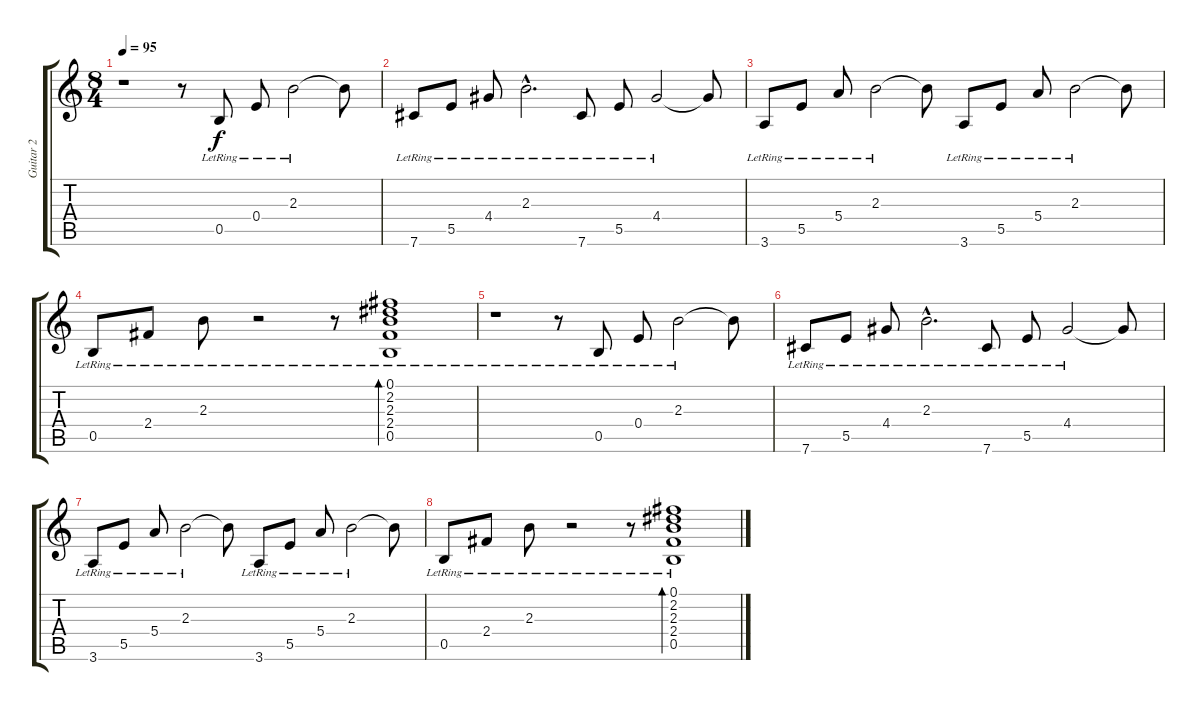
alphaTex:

\track ("Guitar 2" "Guitar 2") {instrument acousticguitarsteel}
\staff {score tabs}
\tuning (Gb4 Db4 A3 E3 B2 Gb2) {hide}
\ts (8 4)
\tempo 95
\clef g2
\ks c
r.1{dy f instrument acousticguitarsteel} r.8 0.5{lr}.8 0.4{lr}.8 2.3{lr}.2 2.3{t}.8 |
7.6{lr}.8 5.5{lr}.8 4.4{lr}.8 2.3{hac lr}.2{d} 7.6{lr}.8 5.5{lr}.8 4.4{lr}.2 4.4{t}.8 |
3.6{lr}.8 5.5{lr}.8 5.4{lr}.8 2.3{lr}.2 2.3{t}.8 3.6{lr}.8 5.5{lr}.8 5.4{lr}.8 2.3{lr}.2 2.3{t}.8 |
0.5{lr}.8 2.4{lr}.8 2.3{lr}.8 r.2 r.8 (0.1{lr} 2.2{lr} 2.3{lr} 2.4{lr} 0.5{lr}).1{bd 120} |
r.1{volume 11} r.8 0.5{lr}.8 0.4{lr}.8 2.3{lr}.2 2.3{t}.8 |
7.6{lr}.8 5.5{lr}.8 4.4{lr}.8 2.3{hac lr}.2{d} 7.6{lr}.8 5.5{lr}.8 4.4{lr}.2 4.4{t}.8 |
3.6{lr}.8 5.5{lr}.8 5.4{lr}.8 2.3{lr}.2 2.3{t}.8 3.6{lr}.8 5.5{lr}.8 5.4{lr}.8 2.3{lr}.2 2.3{t}.8 |
0.5{lr}.8 2.4{lr}.8 2.3{lr}.8 r.2 r.8 (0.1{lr} 2.2{lr} 2.3{lr} 2.4{lr} 0.5{lr}).1{bd 120}
